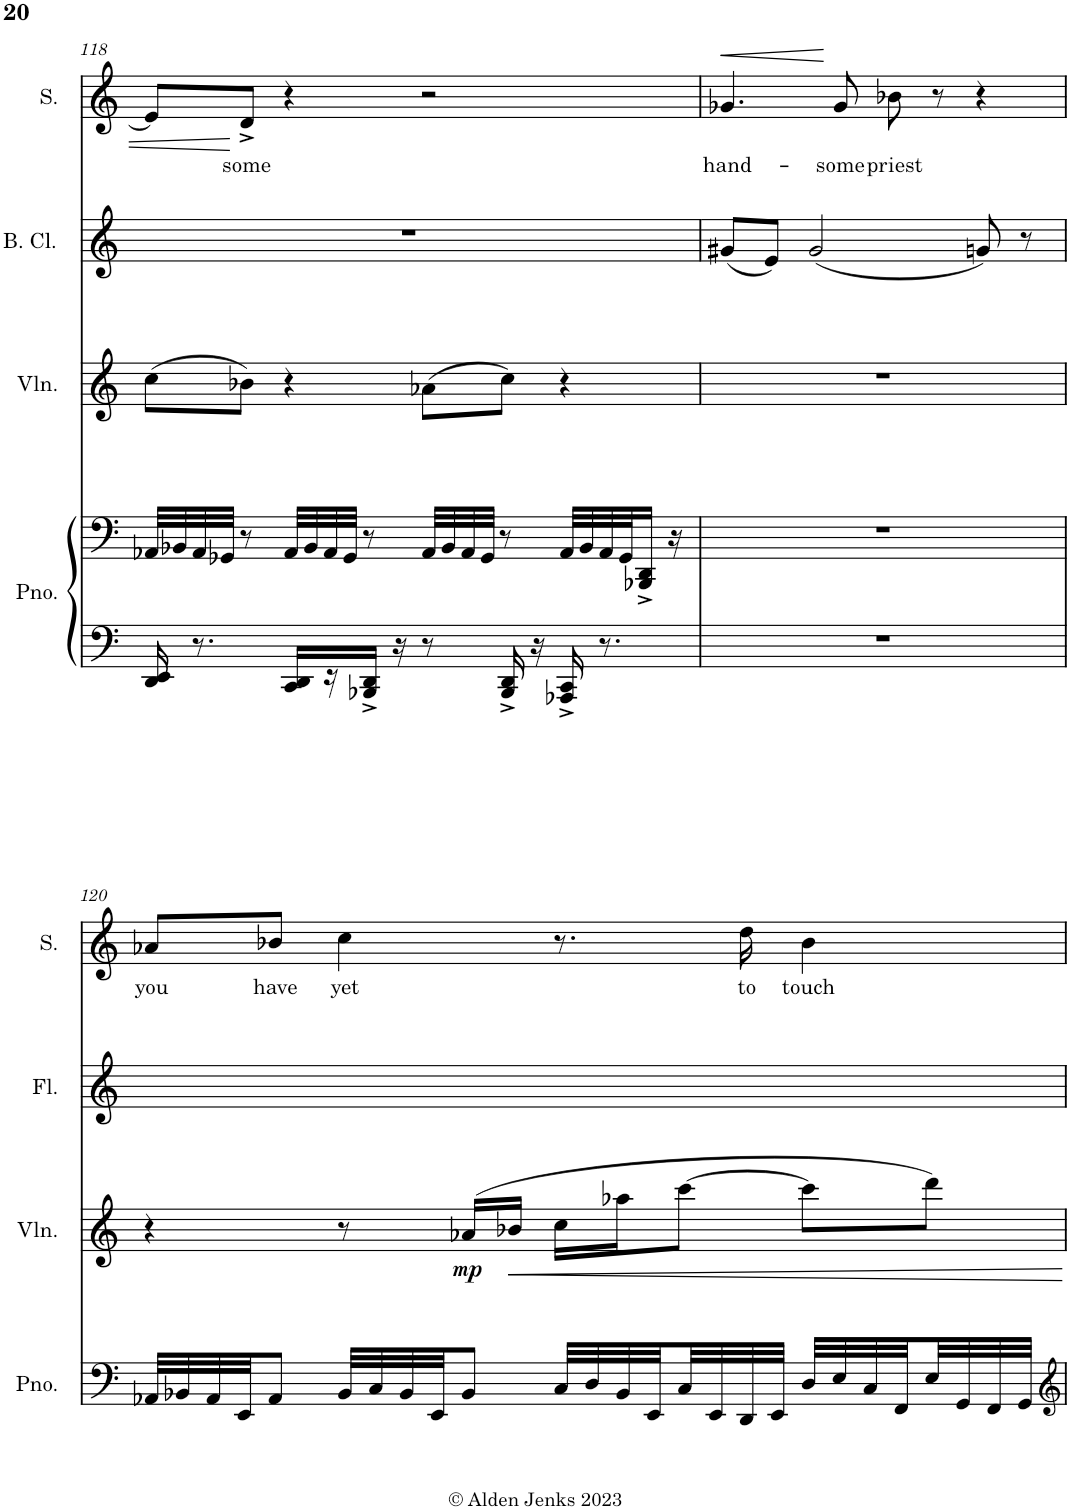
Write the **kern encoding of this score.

**kern	**kern	**kern	**dynam	**kern	**kern	**kern	**text	**dynam
*part5	*part5	*part4	*part4	*part3	*part2	*part1	*part1	*part1
*staff6	*staff5	*staff4	*staff4	*staff3	*staff2	*staff1	*staff1	*staff1
*I"Piano	*	*I"Violin	*	*I"Bass Clarinet (Bb)	*I"Flute	*I"Soprano	*	*
*I'Pno.	*	*I'Vln.	*	*I'B. Cl.	*I'Fl.	*I'S.	*	*
!!LO:PB:g=z
*clefF4	*clefG2	*clefG2	*	*clefG2	*clefG2	*clefG2	*	*
*	*	*	*	*Trd8c14	*	*	*	*
*k[]	*k[]	*k[]	*	*k[]	*k[]	*k[]	*	*
*M4/4	*M4/4	*M4/4	*	*M4/4	*M4/4	*M4/4	*	*
=118	=118	=118	=118	=118	=118	=118	=118	=118
16DD/ 16EE/	32AA-X/LLL	(8cc\L	.	1r	1r	8e-/L]	.	.
.	32BB-X/	.	.	.	.	.	.	.
8.r	32AA-/	.	.	.	.	.	.	.
.	32GG-X/JJJ	.	.	.	.	.	.	.
!	!	!	!	!	!	!	!LO:LY:b	!
.	8r	8b-X\J)	.	.	.	8d^/J	some	.
16CC/ 16DD/LL	32AA-/LLL	4r	.	.	.	4r	.	.
.	32BB-/	.	.	.	.	.	.	.
16r	32AA-/	.	.	.	.	.	.	.
.	32GG-/JJJ	.	.	.	.	.	.	.
16BBB-X/^ 16DD/^JJ	8r	.	.	.	.	.	.	.
16r	.	.	.	.	.	.	.	.
8r	32AA-/LLL	(8a-X\L	.	.	.	2r	.	.
.	32BB-/	.	.	.	.	.	.	.
.	32AA-/	.	.	.	.	.	.	.
.	32GG-/JJJ	.	.	.	.	.	.	.
16BBB-/^ 16DD/^	8r	8cc\J)	.	.	.	.	.	.
16r	.	.	.	.	.	.	.	.
16AAA-X/^ 16CC/^	32AA-/LLL	4r	.	.	.	.	.	.
.	32BB-/	.	.	.	.	.	.	.
8.r	32AA-/	.	.	.	.	.	.	.
.	32GG-/J	.	.	.	.	.	.	.
.	16BBB-X/^ 16DD/^JJ	.	.	.	.	.	.	.
.	16r	.	.	.	.	.	.	.
=119	=119	=119	=119	=119	=119	=119	=119	=119
!	!	!	!	!	!	!	!LO:LY:b	!LO:HP:b
1r	1r	1r	.	(8g#X/L	1r	4.g-X/	hand-	<
.	.	.	.	8e/J)	.	.	.	.
.	.	.	.	(2g#/	.	.	.	.
!	!	!	!	!	!	!	!LO:LY:b	!
.	.	.	.	.	.	8g-/	some	[
!	!	!	!	!	!	!	!LO:LY:b	!
.	.	.	.	.	.	8b-X\	priest	.
.	.	.	.	.	.	8r	.	.
.	.	.	.	8gn/)	.	4r	.	.
.	.	.	.	8r	.	.	.	.
!!LO:LB:g=z
=120	=120	=120	=120	=120	=120	=120	=120	=120
!	!	!	!	!	!	!	!LO:LY:b	!
1r	32AA-X/LLL	4r	.	1r	4ryy	8a-X/L	you	.
.	32BB-X/	.	.	.	.	.	.	.
.	32AA-/	.	.	.	.	.	.	.
.	32EE/JJ	.	.	.	.	.	.	.
!	!	!	!	!	!	!	!LO:LY:b	!
.	8AA-/J	.	.	.	.	8b-X/J	have	.
!	!	!	!	!	!	!	!LO:LY:b	!
.	32BB-/LLL	8r	.	.	8ryy	4cc\	yet	.
.	32C/	.	.	.	.	.	.	.
.	32BB-/	.	.	.	.	.	.	.
.	32EE/JJ	.	.	.	.	.	.	.
!	!	!	!LO:DY:b	!	!	!	!	!
.	8BB-/J	(16a-X/LL	mp	.	16a-XLL	.	.	.
.	.	16b-X/JJ	.	.	16b-XJJ	.	.	.
.	32C/LLL	16cc\LL	.	.	16ccLL	8.r	.	.
.	32D/	.	.	.	.	.	.	.
.	32BB-/	16aa-X\J	.	.	16aa-XJ	.	.	.
.	32EE/	.	.	.	.	.	.	.
.	32C/	[8ccc\J	.	.	8cccJ	.	.	.
.	32EE/	.	.	.	.	.	.	.
!	!	!	!	!	!	!	!LO:LY:b	!
.	32DD/	.	.	.	.	16dd\	to	.
.	32EE/JJJ	.	.	.	.	.	.	.
!	!	!	!	!	!	!	!LO:LY:b	!
.	32D/LLL	8ccc\L]	.	.	8cccL	4b-\	touch	.
.	32E/	.	.	.	.	.	.	.
.	32C/	.	.	.	.	.	.	.
.	32FF/	.	.	.	.	.	.	.
.	32E/	8ddd\J)	.	.	8dddJ	.	.	.
.	32GG/	.	.	.	.	.	.	.
.	32FF/	.	.	.	.	.	.	.
.	32GG/JJJ	.	.	.	.	.	.	.
=	=	=	=	=	=	=	=	=
*-	*-	*-	*-	*-	*-	*-	*-	*-
